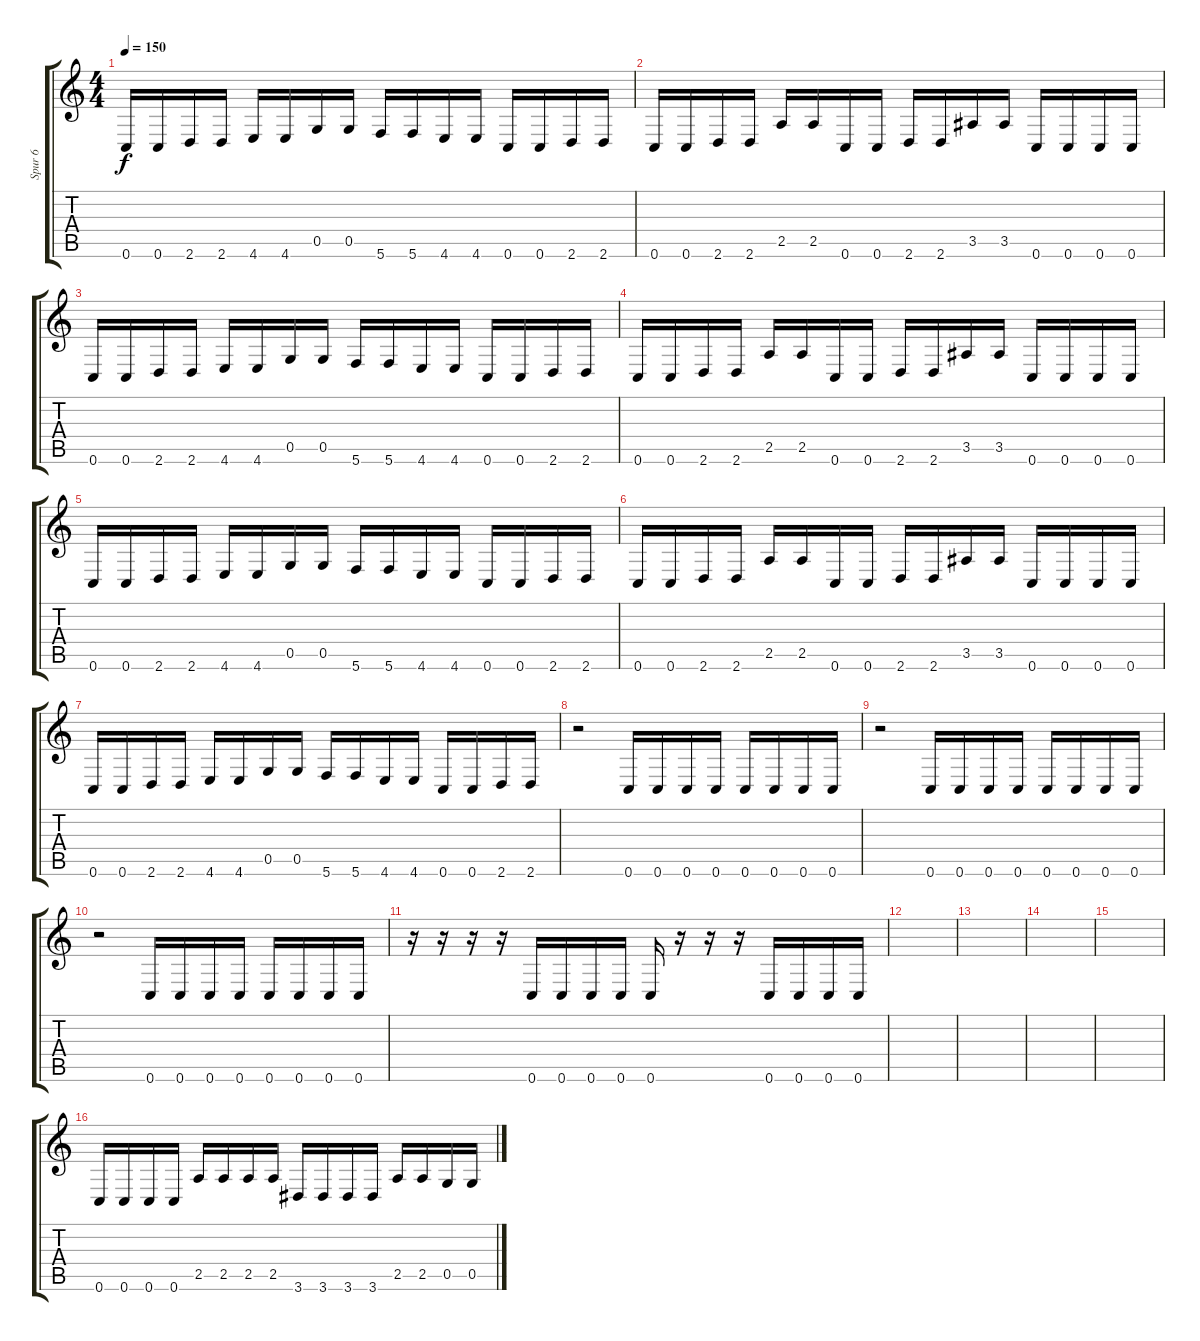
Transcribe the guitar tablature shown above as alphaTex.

\track ("Spur 6" "Spur 6") {instrument distortionguitar}
\staff {score tabs}
\tuning (D4 A3 F3 C3 G2 C2) {hide}
\ts (4 4)
\tempo 150
\clef g2
\ks c
0.6.16{dy f} 0.6.16 2.6.16 2.6.16 4.6.16 4.6.16 0.5.16 0.5.16 5.6.16 5.6.16 4.6.16 4.6.16 0.6.16 0.6.16 2.6.16 2.6.16 |
0.6.16 0.6.16 2.6.16 2.6.16 2.5.16 2.5.16 0.6.16 0.6.16 2.6.16 2.6.16 3.5.16 3.5.16 0.6.16 0.6.16 0.6.16 0.6.16 |
0.6.16 0.6.16 2.6.16 2.6.16 4.6.16 4.6.16 0.5.16 0.5.16 5.6.16 5.6.16 4.6.16 4.6.16 0.6.16 0.6.16 2.6.16 2.6.16 |
0.6.16 0.6.16 2.6.16 2.6.16 2.5.16 2.5.16 0.6.16 0.6.16 2.6.16 2.6.16 3.5.16 3.5.16 0.6.16 0.6.16 0.6.16 0.6.16 |
0.6.16 0.6.16 2.6.16 2.6.16 4.6.16 4.6.16 0.5.16 0.5.16 5.6.16 5.6.16 4.6.16 4.6.16 0.6.16 0.6.16 2.6.16 2.6.16 |
0.6.16 0.6.16 2.6.16 2.6.16 2.5.16 2.5.16 0.6.16 0.6.16 2.6.16 2.6.16 3.5.16 3.5.16 0.6.16 0.6.16 0.6.16 0.6.16 |
0.6.16 0.6.16 2.6.16 2.6.16 4.6.16 4.6.16 0.5.16 0.5.16 5.6.16 5.6.16 4.6.16 4.6.16 0.6.16 0.6.16 2.6.16 2.6.16 |
r.2 0.6.16 0.6.16 0.6.16 0.6.16 0.6.16 0.6.16 0.6.16 0.6.16 |
r.2 0.6.16 0.6.16 0.6.16 0.6.16 0.6.16 0.6.16 0.6.16 0.6.16 |
r.2 0.6.16 0.6.16 0.6.16 0.6.16 0.6.16 0.6.16 0.6.16 0.6.16 |
r.16 r.16 r.16 r.16 0.6.16 0.6.16 0.6.16 0.6.16 0.6.16 r.16 r.16 r.16 0.6.16 0.6.16 0.6.16 0.6.16 |
|
|
|
|
0.6.16 0.6.16 0.6.16 0.6.16 2.5.16 2.5.16 2.5.16 2.5.16 3.6.16 3.6.16 3.6.16 3.6.16 2.5.16 2.5.16 0.5.16 0.5.16
